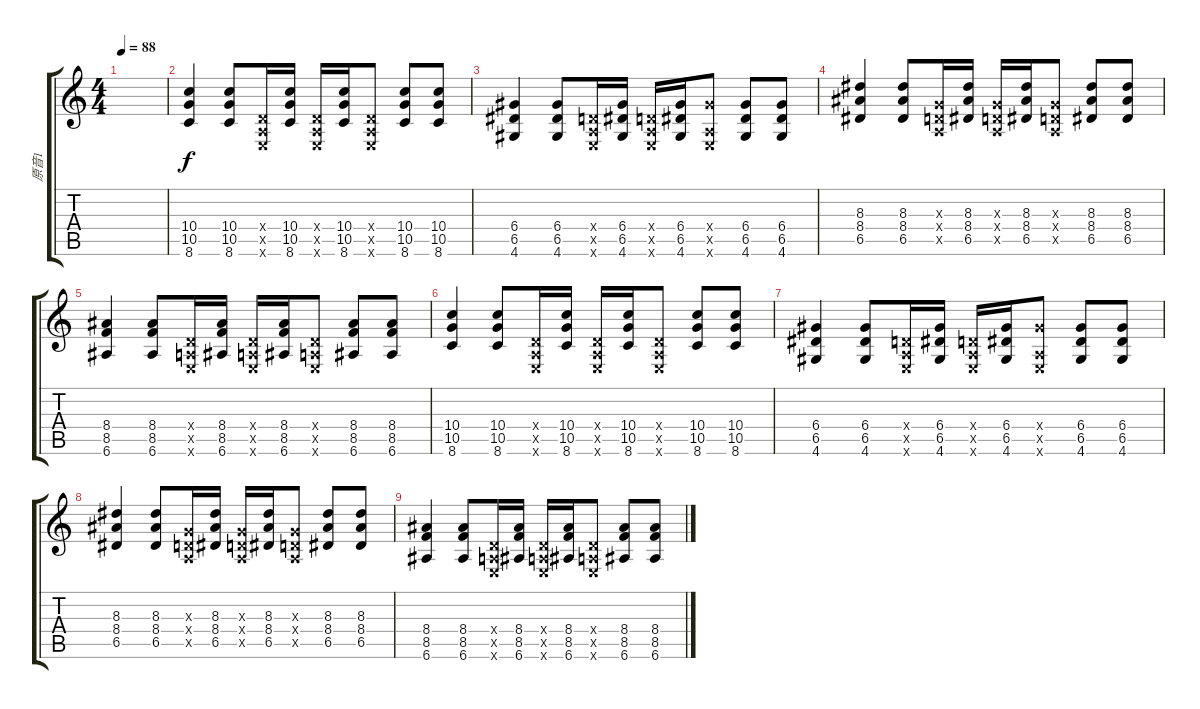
\track ("原音1" "原音1") {instrument acousticguitarnylon}
\staff {score tabs}
\tuning (E4 B3 G3 D3 A2 E2) {hide}
\ts (4 4)
\tempo 88
\clef g2
\ks c
|
(10.4 10.5 8.6).4 (10.4 10.5 8.6).8 (0.4{x} 0.5{x} 0.6{x}).16 (10.4 10.5 8.6).16 (0.4{x} 0.5{x} 0.6{x}).16 (10.4 10.5 8.6).16 (0.4{x} 0.5{x} 0.6{x}).8 (10.4 10.5 8.6).8 (10.4 10.5 8.6).8 |
(6.4 6.5 4.6).4 (6.4 6.5 4.6).8 (0.4{x} 0.5{x} 0.6{x}).16 (6.4 6.5 4.6).16 (0.4{x} 0.5{x} 0.6{x}).16 (6.4 6.5 4.6).16 (6.4{x} 0.5{x} 0.6{x}).8 (6.4 6.5 4.6).8 (6.4 6.5 4.6).8 |
(8.3 8.4 6.5).4 (8.3 8.4 6.5).8 (0.3{x} 0.4{x} 0.5{x}).16 (8.3 8.4 6.5).16 (0.3{x} 0.4{x} 0.5{x}).16 (8.3 8.4 6.5).16 (0.3{x} 0.4{x} 0.5{x}).8 (8.3 8.4 6.5).8 (8.3 8.4 6.5).8 |
(8.4 8.5 6.6).4 (8.4 8.5 6.6).8 (0.4{x} 0.5{x} 0.6{x}).16 (8.4 8.5 6.6).16 (0.4{x} 0.5{x} 0.6{x}).16 (8.4 8.5 6.6).16 (0.4{x} 0.5{x} 0.6{x}).8 (8.4 8.5 6.6).8 (8.4 8.5 6.6).8 |
(10.4 10.5 8.6).4 (10.4 10.5 8.6).8 (0.4{x} 0.5{x} 0.6{x}).16 (10.4 10.5 8.6).16 (0.4{x} 0.5{x} 0.6{x}).16 (10.4 10.5 8.6).16 (0.4{x} 0.5{x} 0.6{x}).8 (10.4 10.5 8.6).8 (10.4 10.5 8.6).8 |
(6.4 6.5 4.6).4 (6.4 6.5 4.6).8 (0.4{x} 0.5{x} 0.6{x}).16 (6.4 6.5 4.6).16 (0.4{x} 0.5{x} 0.6{x}).16 (6.4 6.5 4.6).16 (6.4{x} 0.5{x} 0.6{x}).8 (6.4 6.5 4.6).8 (6.4 6.5 4.6).8 |
(8.3 8.4 6.5).4 (8.3 8.4 6.5).8 (0.3{x} 0.4{x} 0.5{x}).16 (8.3 8.4 6.5).16 (0.3{x} 0.4{x} 0.5{x}).16 (8.3 8.4 6.5).16 (0.3{x} 0.4{x} 0.5{x}).8 (8.3 8.4 6.5).8 (8.3 8.4 6.5).8 |
(8.4 8.5 6.6).4 (8.4 8.5 6.6).8 (0.4{x} 0.5{x} 0.6{x}).16 (8.4 8.5 6.6).16 (0.4{x} 0.5{x} 0.6{x}).16 (8.4 8.5 6.6).16 (0.4{x} 0.5{x} 0.6{x}).8 (8.4 8.5 6.6).8 (8.4 8.5 6.6).8
